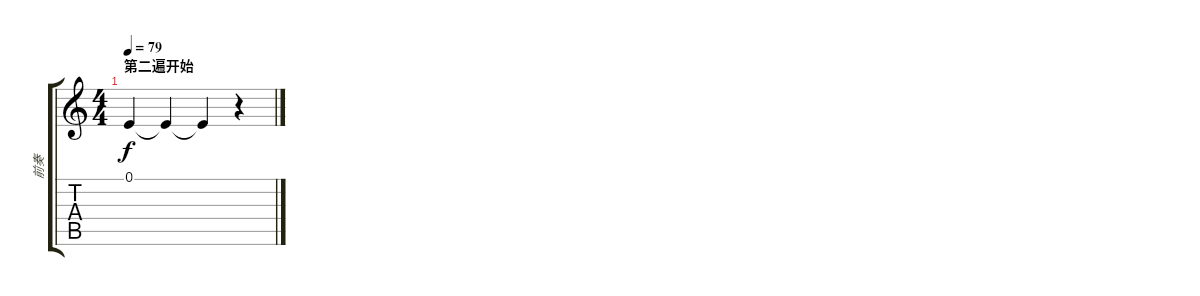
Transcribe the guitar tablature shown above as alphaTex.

\track ("前奏" "前奏") {instrument acousticgrandpiano}
\staff {score tabs}
\tuning (E4 B3 G3 D3 A2 E2) {hide}
\ts (4 4)
\section ("" "第二遍开始")
\tempo 79
\clef g2
\ks c
0.1.4{dy f} 0.1{t}.4 0.1{t}.4 r.4
